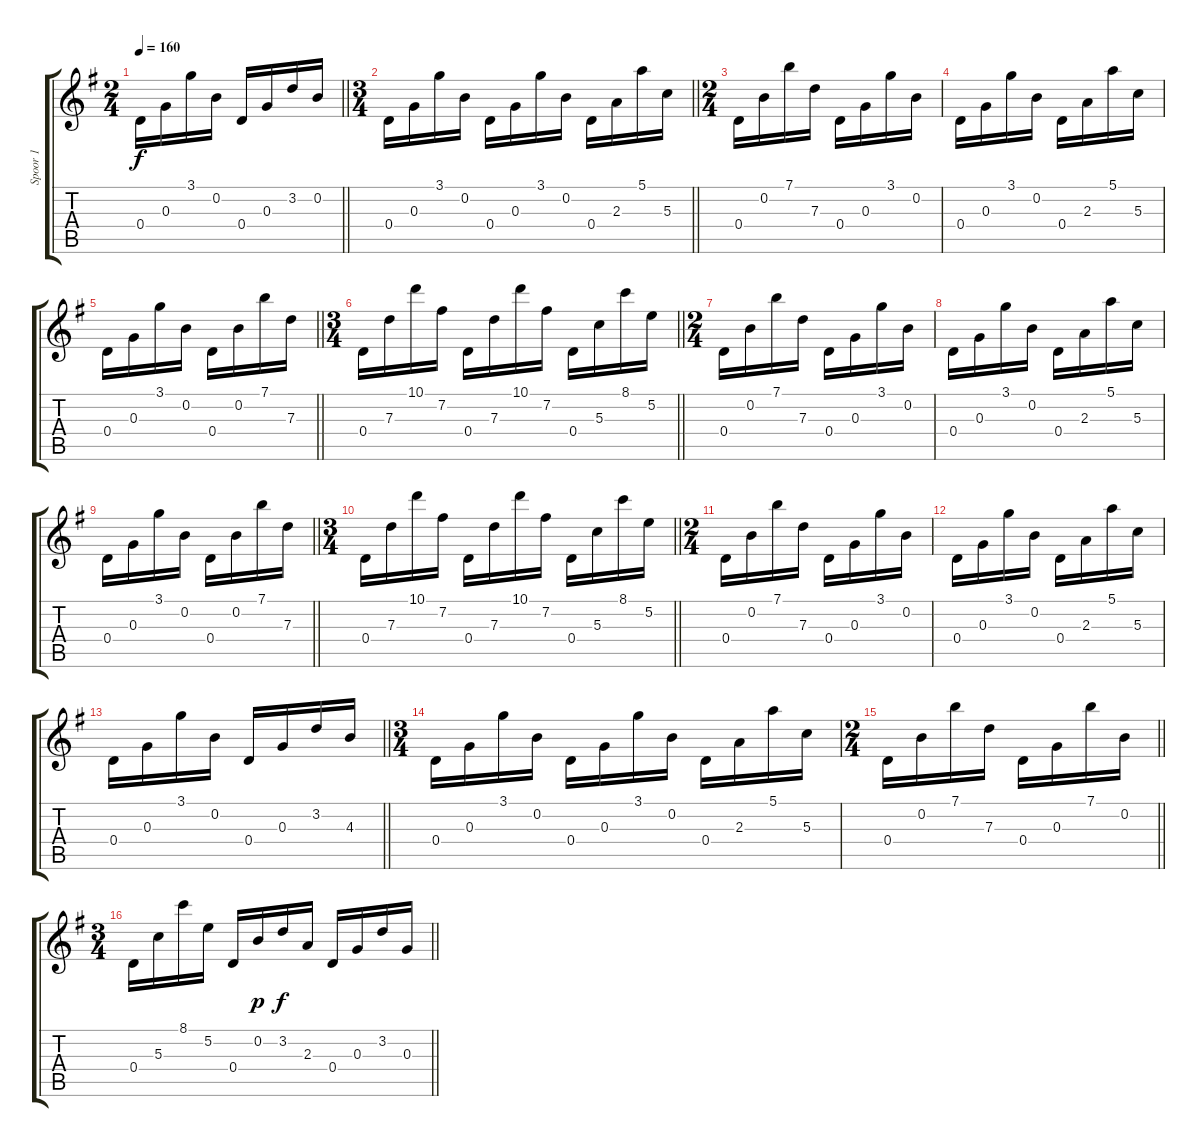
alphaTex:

\track ("Spoor 1" "Spoor 1") {instrument acousticguitarnylon}
\staff {score tabs}
\tuning (E4 B3 G3 D3 A2 E2) {hide}
\ts (2 4)
\tempo 160
\clef g2
\barLineRight lightlight
\ks g
0.4.16{dy f} 0.3.16 3.1.16 0.2.16 0.4.16 0.3.16 3.2.16 0.2.16 |
\ts (3 4)
\barLineRight lightlight
0.4.16 0.3.16 3.1.16 0.2.16 0.4.16 0.3.16 3.1.16 0.2.16 0.4.16 2.3.16 5.1.16 5.3.16 |
\ts (2 4)
0.4.16 0.2.16 7.1.16 7.3.16 0.4.16 0.3.16 3.1.16 0.2.16 |
0.4.16 0.3.16 3.1.16 0.2.16 0.4.16 2.3.16 5.1.16 5.3.16 |
\barLineRight lightlight
0.4.16 0.3.16 3.1.16 0.2.16 0.4.16 0.2.16 7.1.16 7.3.16 |
\ts (3 4)
\barLineRight lightlight
0.4.16 7.3.16 10.1.16 7.2.16 0.4.16 7.3.16 10.1.16 7.2.16 0.4.16 5.3.16 8.1.16 5.2.16 |
\ts (2 4)
0.4.16 0.2.16 7.1.16 7.3.16 0.4.16 0.3.16 3.1.16 0.2.16 |
0.4.16 0.3.16 3.1.16 0.2.16 0.4.16 2.3.16 5.1.16 5.3.16 |
\barLineRight lightlight
0.4.16 0.3.16 3.1.16 0.2.16 0.4.16 0.2.16 7.1.16 7.3.16 |
\ts (3 4)
\barLineRight lightlight
0.4.16 7.3.16 10.1.16 7.2.16 0.4.16 7.3.16 10.1.16 7.2.16 0.4.16 5.3.16 8.1.16 5.2.16 |
\ts (2 4)
0.4.16 0.2.16 7.1.16 7.3.16 0.4.16 0.3.16 3.1.16 0.2.16 |
0.4.16 0.3.16 3.1.16 0.2.16 0.4.16 2.3.16 5.1.16 5.3.16 |
\barLineRight lightlight
0.4.16 0.3.16 3.1.16 0.2.16 0.4.16 0.3.16 3.2.16 4.3.16 |
\ts (3 4)
0.4.16 0.3.16 3.1.16 0.2.16 0.4.16 0.3.16 3.1.16 0.2.16 0.4.16 2.3.16 5.1.16 5.3.16 |
\ts (2 4)
\barLineRight lightlight
0.4.16 0.2.16 7.1.16 7.3.16 0.4.16 0.3.16 7.1.16 0.2.16 |
\ts (3 4)
\barLineRight lightlight
0.4.16 5.3.16 8.1.16 5.2.16 0.4.16 0.2.16{dy p} 3.2.16{dy f} 2.3.16 0.4.16 0.3.16 3.2.16 0.3.16
